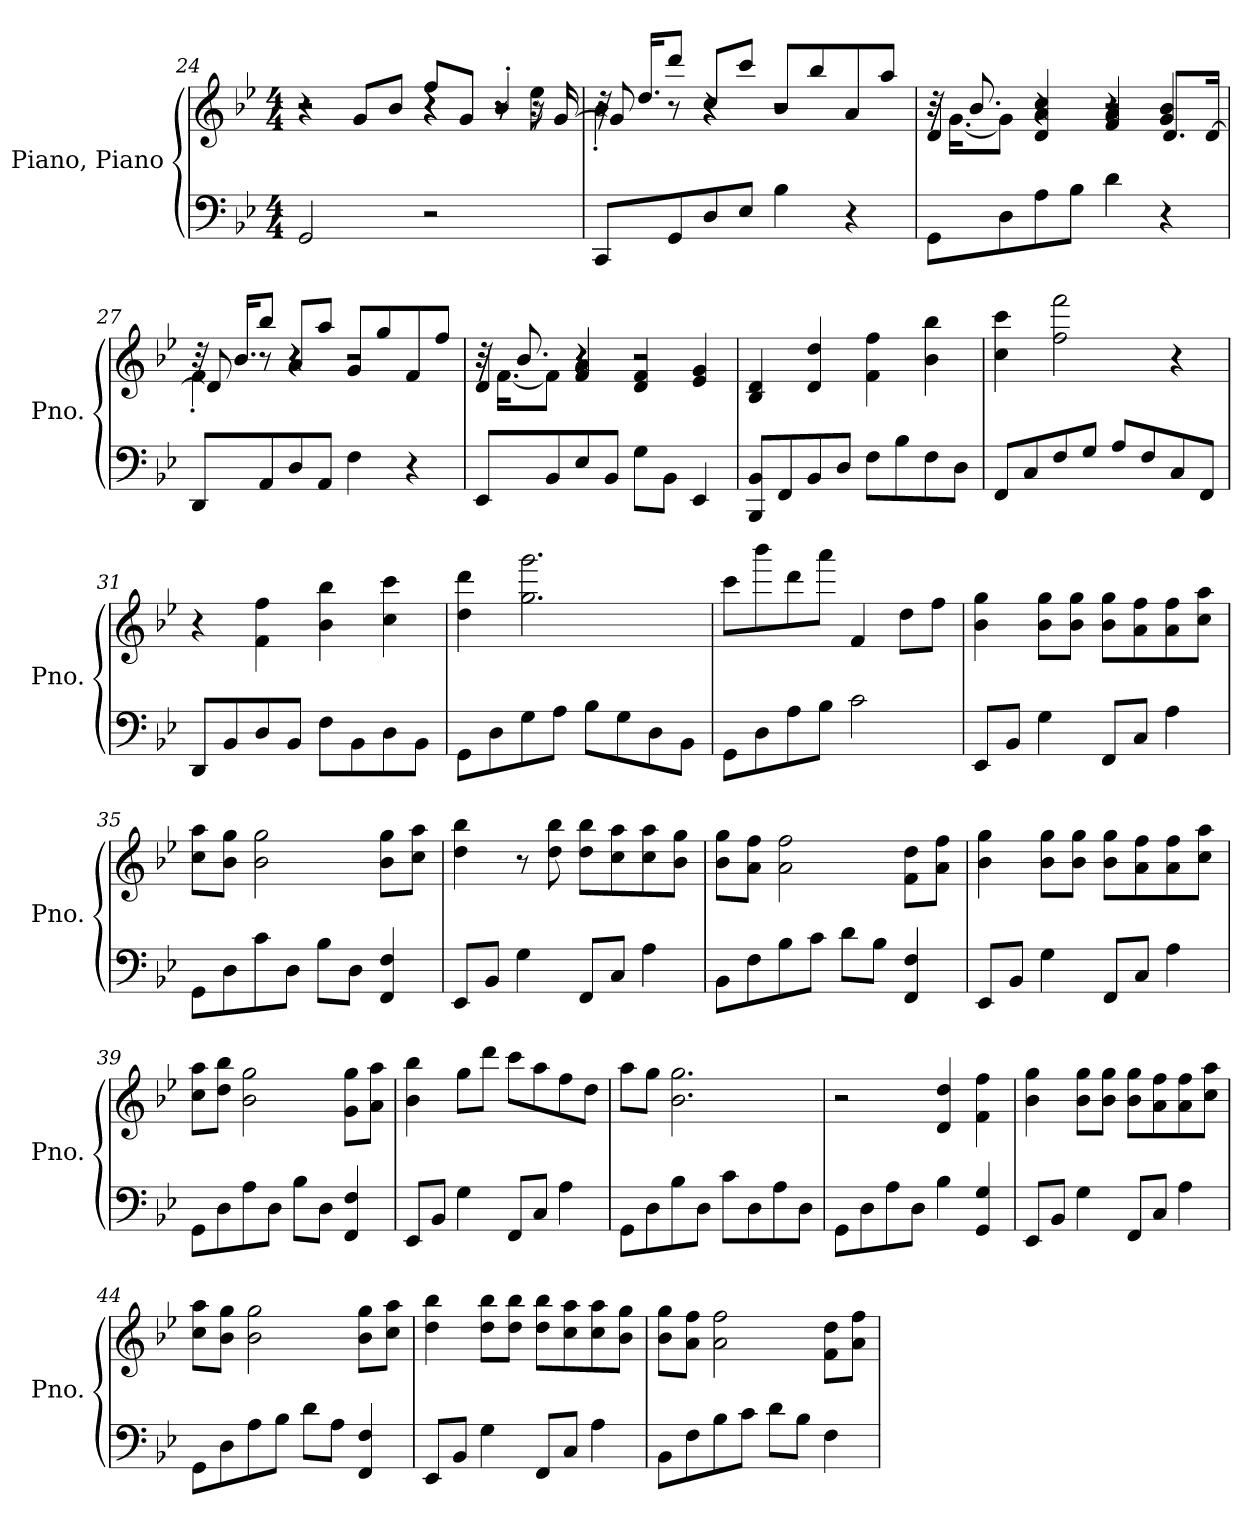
**kern	**kern
*part1	*part1
*staff2	*staff1
*I"Piano, Piano	*
*I'Pno.	*
*clefF4	*clefG2
*k[b-e-]	*k[b-e-]
*M4/4	*M4/4
*MM75	*MM75
=24	=24
*	*^
*	*	*^
2GG/	4r	2r	2r
.	8g/L	.	.
.	8b-/J	.	.
2r	8ff/L	4r	4r
.	8g/J	.	.
.	4b-'/	8r	8r
.	.	8ee-\	16r
.	.	.	[16g/
=25	=25	=25	=25
*	*MM80	*	*
8CC/L	32r	4b-'\	8g/]
.	16.dd/KL	.	.
8GG/	8ddd/J	.	8r
8D/	8cc/L	4r	4r
8E-/J	8ccc/J	.	.
4B-\	8b-/L	2r	2r
.	8bb-/	.	.
4r	8a/	.	.
.	8aa/J	.	.
!!LO:PB:g=z	!!	!!
=26	=26	=26	=26
8GG\L	16r	32r	4d/
.	.	[16.g\KL	.
.	8.b-/	.	.
8D\	.	8g\J]	.
8A\	4d/ 4a/ 4cc/	4r	4r
8B-\J	.	.	.
4d\	4f/ 4a/	2r	4r
4r	4g/ 4b-/	.	8.d/L
.	.	.	[16d/Jk
=27	=27	=27	=27
8DD/L	32r	4f'\	8d/]
.	16.b-/KL	.	.
8AA/	8bb-/J	.	8r
8D/	8a/L	4r	4r
8AA/J	8aa/J	.	.
4F\	8g/L	2r	2r
.	8gg/	.	.
4r	8f/	.	.
.	8ff/J	.	.
=28	=28	=28	=28
8EE-/L	16r	32r	4d/
.	.	[16.f\KL	.
.	8.b-/	.	.
8BB-/	.	8f\J]	.
8E-/	4f/ 4a/	4r	4r
8BB-/J	.	.	.
8G\L	4d/ 4f/	2r	2r
8BB-\J	.	.	.
4EE-/	4e-/ 4g/	.	.
*	*v	*v	*v
=29	=29
8BBB-/ 8BB-/L	4B-/ 4d/
8FF/	.
8BB-/	4d/ 4dd/
8D/J	.
8F\L	4f\ 4ff\
8B-\	.
8F\	4b-\ 4bb-\
8D\J	.
!!LO:LB:g=z
=30	=30
8FF/L	4cc\ 4ccc\
8C/	.
8F/	2ff\ 2fff\
8G/J	.
8A/L	.
8F/	.
8C/	4r
8FF/J	.
=31	=31
8DD/L	4r
8BB-/	.
8D/	4f\ 4ff\
8BB-/J	.
8F\L	4b-\ 4bb-\
8BB-\	.
8D\	4cc\ 4ccc\
8BB-\J	.
=32	=32
8GG\L	4dd\ 4ddd\
8D\	.
8G\	2.gg\ 2.ggg\
8A\J	.
8B-\L	.
8G\	.
8D\	.
8BB-\J	.
=33	=33
*	*MM74
8GG\L	8ccc\L
8D\	8bbb-\
8A\	8ddd\
8B-\J	8aaa\J
2c\	4f/
.	8dd\L
.	8ff\J
=34	=34
*	*MM75
8EE-/L	4b-\ 4gg\
8BB-/J	.
4G\	8b-\ 8gg\L
.	8b-\ 8gg\J
8FF/L	8b-\ 8gg\L
8C/J	8a\ 8ff\
4A\	8a\ 8ff\
.	8cc\ 8aa\J
!!LO:LB:g=z
=35	=35
8GG\L	8cc\ 8aa\L
8D\	8b-\ 8gg\J
8c\	2b-\ 2gg\
8D\J	.
8B-\L	.
8D\J	.
4FF/ 4F/	8b-\ 8gg\L
.	8cc\ 8aa\J
=36	=36
8EE-/L	4dd\ 4bb-\
8BB-/J	.
4G\	8r
.	8dd\ 8bb-\
8FF/L	8dd\ 8bb-\L
8C/J	8cc\ 8aa\
4A\	8cc\ 8aa\
.	8b-\ 8gg\J
=37	=37
8BB-\L	8b-\ 8gg\L
8F\	8a\ 8ff\J
8B-\	2a\ 2ff\
8c\J	.
8d\L	.
8B-\J	.
4FF/ 4F/	8f\ 8dd\L
.	8a\ 8ff\J
=38	=38
8EE-/L	4b-\ 4gg\
8BB-/J	.
4G\	8b-\ 8gg\L
.	8b-\ 8gg\J
8FF/L	8b-\ 8gg\L
8C/J	8a\ 8ff\
4A\	8a\ 8ff\
.	8cc\ 8aa\J
=39	=39
8GG\L	8cc\ 8aa\L
8D\	8dd\ 8bb-\J
8A\	2b-\ 2gg\
8D\J	.
8B-\L	.
8D\J	.
4FF/ 4F/	8g\ 8gg\L
.	8a\ 8aa\J
!!LO:LB:g=z
=40	=40
8EE-/L	4b-\ 4bb-\
8BB-/J	.
4G\	8gg\L
.	8ddd\J
8FF/L	8ccc\L
8C/J	8aa\
4A\	8ff\
.	8dd\J
=41	=41
8GG\L	8aa\L
8D\	8gg\J
8B-\	2.b-\ 2.gg\
8D\J	.
8c\L	.
8D\	.
8A\	.
8D\J	.
=42	=42
8GG\L	2r
8D\	.
8A\	.
8D\J	.
4B-\	4d/ 4dd/
4GG/ 4G/	4f\ 4ff\
=43	=43
8EE-/L	4b-\ 4gg\
8BB-/J	.
4G\	8b-\ 8gg\L
.	8b-\ 8gg\J
*	*MM70
8FF/L	8b-\ 8gg\L
8C/J	8a\ 8ff\
4A\	8a\ 8ff\
.	8cc\ 8aa\J
=44	=44
*	*MM75
8GG\L	8cc\ 8aa\L
*	*MM75
8D\	8b-\ 8gg\J
8A\	2b-\ 2gg\
8B-\J	.
8d\L	.
8A\J	.
4FF/ 4F/	8b-\ 8gg\L
.	8cc\ 8aa\J
!!LO:LB:g=z
=45	=45
8EE-/L	4dd\ 4bb-\
8BB-/J	.
4G\	8dd\ 8bb-\L
.	8dd\ 8bb-\J
8FF/L	8dd\ 8bb-\L
8C/J	8cc\ 8aa\
4A\	8cc\ 8aa\
.	8b-\ 8gg\J
=46	=46
8BB-\L	8b-\ 8gg\L
8F\	8a\ 8ff\J
8B-\	2a\ 2ff\
8c\J	.
8d\L	.
8B-\J	.
4F\	8f\ 8dd\L
.	8a\ 8ff\J
=	=
*-	*-
